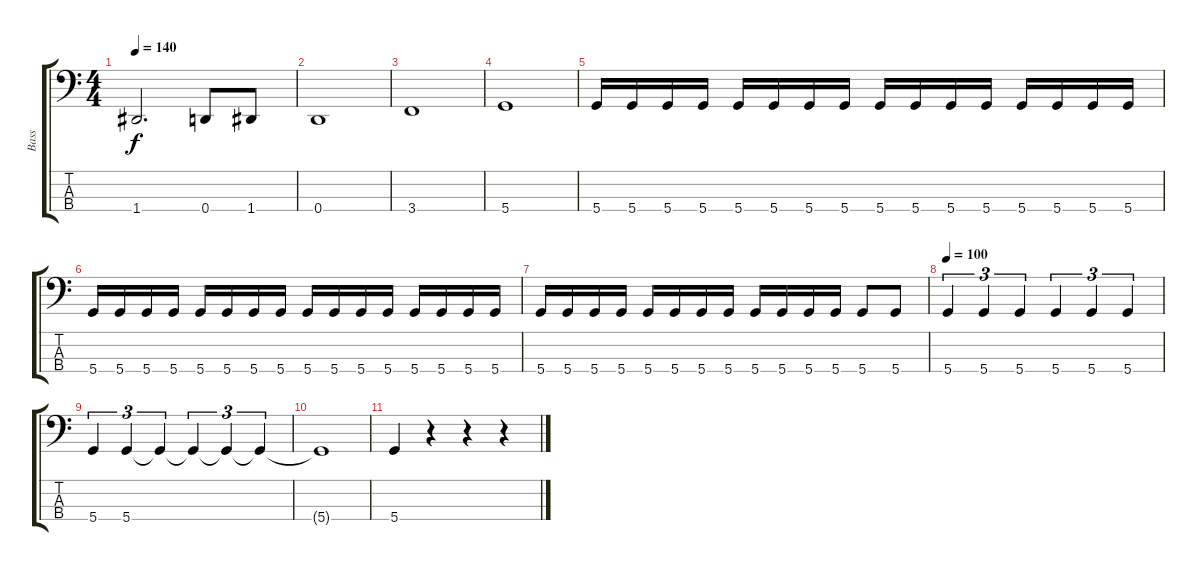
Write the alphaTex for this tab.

\track ("Bass" "Bass") {instrument electricbassfinger}
\staff {score tabs}
\tuning (F2 C2 G1 D1) {hide}
\ts (4 4)
\tempo 140
\clef f4
\ks c
1.4{t}.2{d dy f} 0.4.8 1.4.8 |
0.4.1 |
3.4.1 |
5.4.1 |
5.4.16 5.4.16 5.4.16 5.4.16 5.4.16 5.4.16 5.4.16 5.4.16 5.4.16 5.4.16 5.4.16 5.4.16 5.4.16 5.4.16 5.4.16 5.4.16 |
5.4.16 5.4.16 5.4.16 5.4.16 5.4.16 5.4.16 5.4.16 5.4.16 5.4.16 5.4.16 5.4.16 5.4.16 5.4.16 5.4.16 5.4.16 5.4.16 |
5.4.16 5.4.16 5.4.16 5.4.16 5.4.16 5.4.16 5.4.16 5.4.16 5.4.16 5.4.16 5.4.16 5.4.16 5.4.8 5.4.8 |
\tempo 100
5.4.4{tu (3 2)} 5.4.4{tu (3 2)} 5.4.4{tu (3 2)} 5.4.4{tu (3 2)} 5.4.4{tu (3 2)} 5.4.4{tu (3 2)} |
5.4.4{tu (3 2)} 5.4.4{tu (3 2)} 5.4{t}.4{tu (3 2)} 5.4{t}.4{tu (3 2)} 5.4{t}.4{tu (3 2)} 5.4{t}.4{tu (3 2)} |
5.4{t}.1 |
5.4.4 r.4 r.4 r.4
